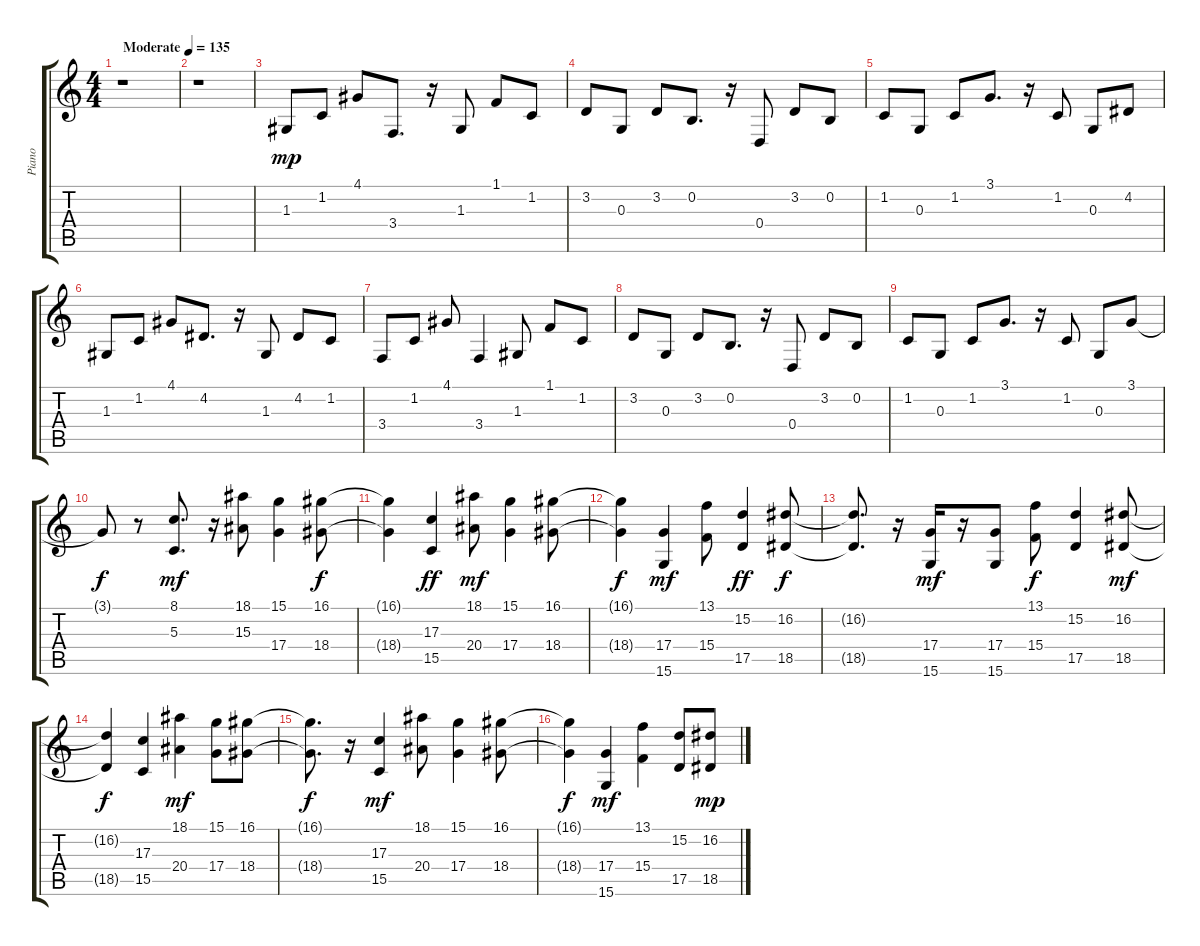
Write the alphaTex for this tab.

\track ("Piano" "Piano") {instrument acousticgrandpiano}
\staff {score tabs}
\tuning (E4 B3 G3 D3 A2 E2) {hide}
\ts (4 4)
\tempo (135 "Moderate")
\clef g2
\ks c
r.1{dy mp instrument acousticgrandpiano} |
r.1 |
1.3.8 1.2.8 4.1.8 3.4.8{d} r.16 1.3.8 1.1.8 1.2.8 |
3.2.8 0.3.8 3.2.8 0.2.8{d} r.16 0.4.8 3.2.8 0.2.8 |
1.2.8 0.3.8 1.2.8 3.1.8{d} r.16 1.2.8 0.3.8 4.2.8 |
1.3.8 1.2.8 4.1.8 4.2.8{d} r.16 1.3.8 4.2.8 1.2.8 |
3.4.8 1.2.8 4.1.8 3.4.4 1.3.8 1.1.8 1.2.8 |
3.2.8 0.3.8 3.2.8 0.2.8{d} r.16 0.4.8 3.2.8 0.2.8 |
1.2.8 0.3.8 1.2.8 3.1.8{d} r.16 1.2.8 0.3.8 3.1.8 |
3.1{t}.8{dy f} r.8 (8.1 5.3).8{d dy mf} r.16 (18.1 15.3).8 (15.1 17.4).4 (16.1 18.4).8{dy f} |
(16.1{t} 18.4{t}).4 (17.3 15.5).4{dy ff} (18.1 20.4).8{dy mf} (15.1 17.4).4 (16.1 18.4).8 |
(16.1{t} 18.4{t}).4{dy f} (17.4 15.6).4{dy mf} (13.1 15.4).8 (15.2 17.5).4{dy ff} (16.2 18.5).8{dy f} |
(16.2{t} 18.5{t}).8{d} r.16 (17.4 15.6).16{dy mf} r.16 (17.4 15.6).8 (13.1 15.4).8{dy f} (15.2 17.5).4 (16.2 18.5).8{dy mf} |
(16.2{t} 18.5{t}).4{dy f} (17.3 15.5).4 (18.1 20.4).4{dy mf} (15.1 17.4).8 (16.1 18.4).8 |
(16.1{t} 18.4{t}).8{d dy f} r.16 (17.3 15.5).4{dy mf} (18.1 20.4).8 (15.1 17.4).4 (16.1 18.4).8 |
(16.1{t} 18.4{t}).4{dy f} (17.4 15.6).4{dy mf} (13.1 15.4).4 (15.2 17.5).8 (16.2 18.5).8{dy mp}
